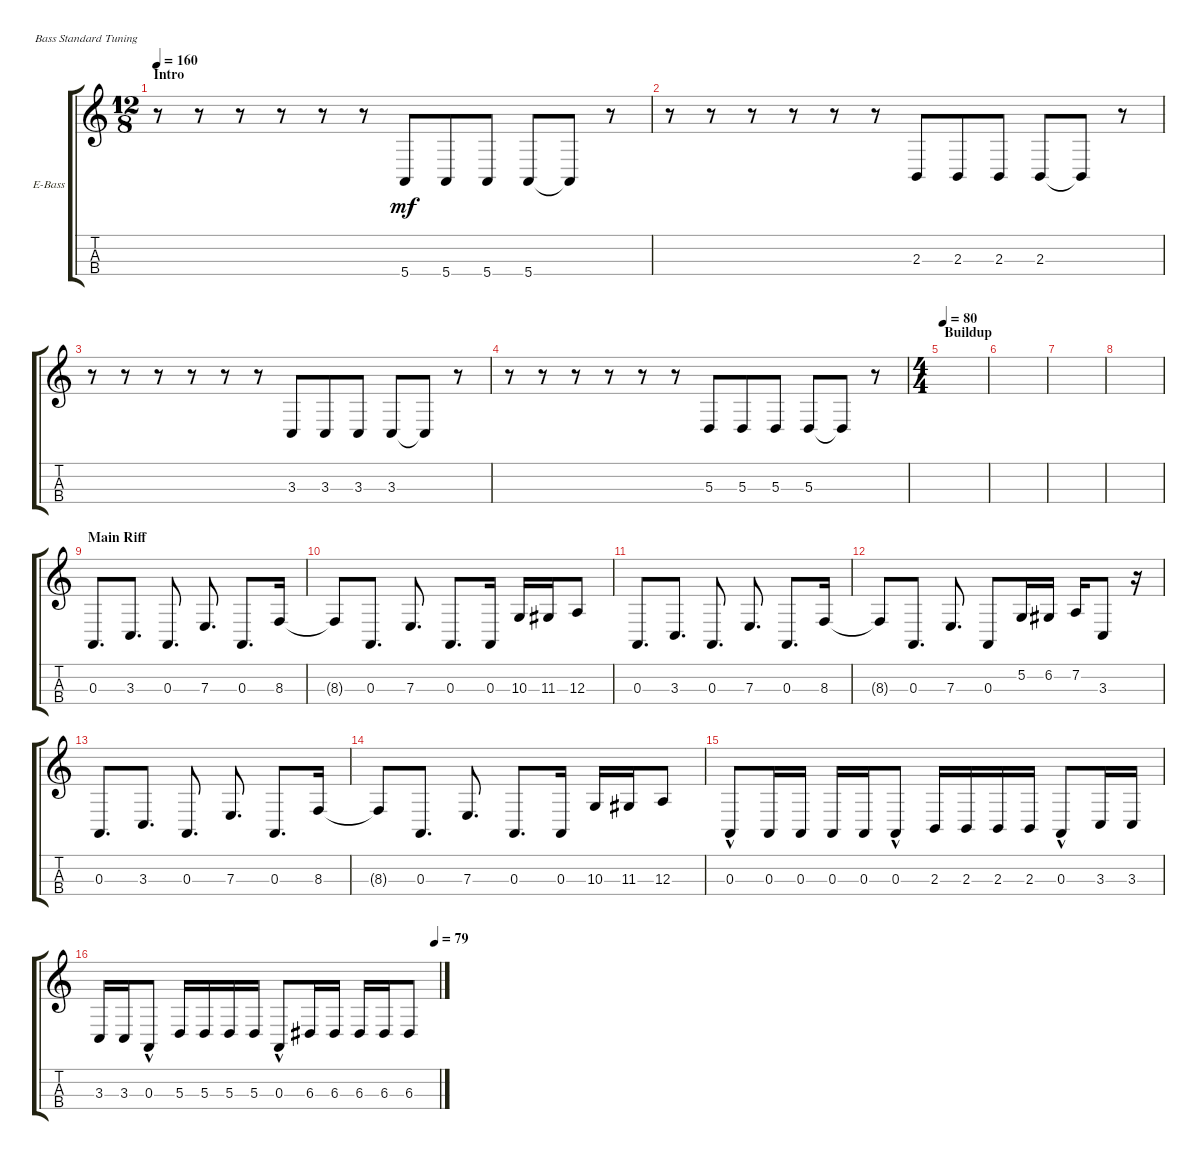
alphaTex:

\defaultSystemsLayout 4
\bracketExtendMode groupsimilarinstruments
\firstSystemTrackNameOrientation horizontal
\otherSystemsTrackNameOrientation horizontal
\track ("Electric Bass - Chris" "E-Bass") {instrument electricbassfinger}
\staff {score tabs}
\tuning (G2 D2 A1 E1)
\ts (12 8)
\section ("" "Intro")
\tempo 160
\clef g2
\scale
1.06936
\ks c
r.8{dy mf instrument electricbassfinger} r.8 r.8 r.8 r.8 r.8 5.4.8 5.4.8 5.4.8 5.4.8 5.4{t}.8 r.8 |
\scale
0.930643 r.8 r.8 r.8 r.8 r.8 r.8 2.3.8 2.3.8 2.3.8 2.3.8 2.3{t}.8 r.8 |
\scale
1.03909 r.8 r.8 r.8 r.8 r.8 r.8 3.3.8 3.3.8 3.3.8 3.3.8 3.3{t}.8 r.8 |
\scale
0.960908 r.8 r.8 r.8 r.8 r.8 r.8 5.3.8 5.3.8 5.3.8 5.3.8 5.3{t}.8 r.8 |
\ts (4 4)
\section ("" "Buildup")
\tempo 80
\scale
1.06936 |
\scale
0.930643 |
\scale
1.03909 |
\scale
0.960908 |
\section ("" "Main Riff")
\scale
1.03909 0.3.8{d} 3.3.8{d} 0.3.8{d} 7.3.8{d} 0.3.8{d} 8.3.16 |
\scale
0.960908 8.3{t}.8 0.3.8{d} 7.3.8{d} 0.3.8{d} 0.3.16 10.3.16 11.3.16 12.3.8 |
\scale
1.03909 0.3.8{d} 3.3.8{d} 0.3.8{d} 7.3.8{d} 0.3.8{d} 8.3.16 |
\scale
0.960908 8.3{t}.8 0.3.8{d} 7.3.8{d} 0.3.8 5.2.16 6.2.16 7.2.16 3.3.8 r.16 |
\scale
1.03909 0.3.8{d} 3.3.8{d} 0.3.8{d} 7.3.8{d} 0.3.8{d} 8.3.16 |
\scale
0.960908 8.3{t}.8 0.3.8{d} 7.3.8{d} 0.3.8{d} 0.3.16 10.3.16 11.3.16 12.3.8 |
\scale
1.03909 0.3{hac}.8 0.3.16 0.3.16 0.3.16 0.3.16 0.3{hac}.8 2.3.16 2.3.16 2.3.16 2.3.16 0.3{hac}.8 3.3.16 3.3.16 |
\tempo (79 0.9875)
\scale
0.960908 3.3.16 3.3.16 0.3{hac}.8 5.3.16 5.3.16 5.3.16 5.3.16 0.3{hac}.8 6.3.16 6.3.16 6.3.16 6.3.16 6.3.8
